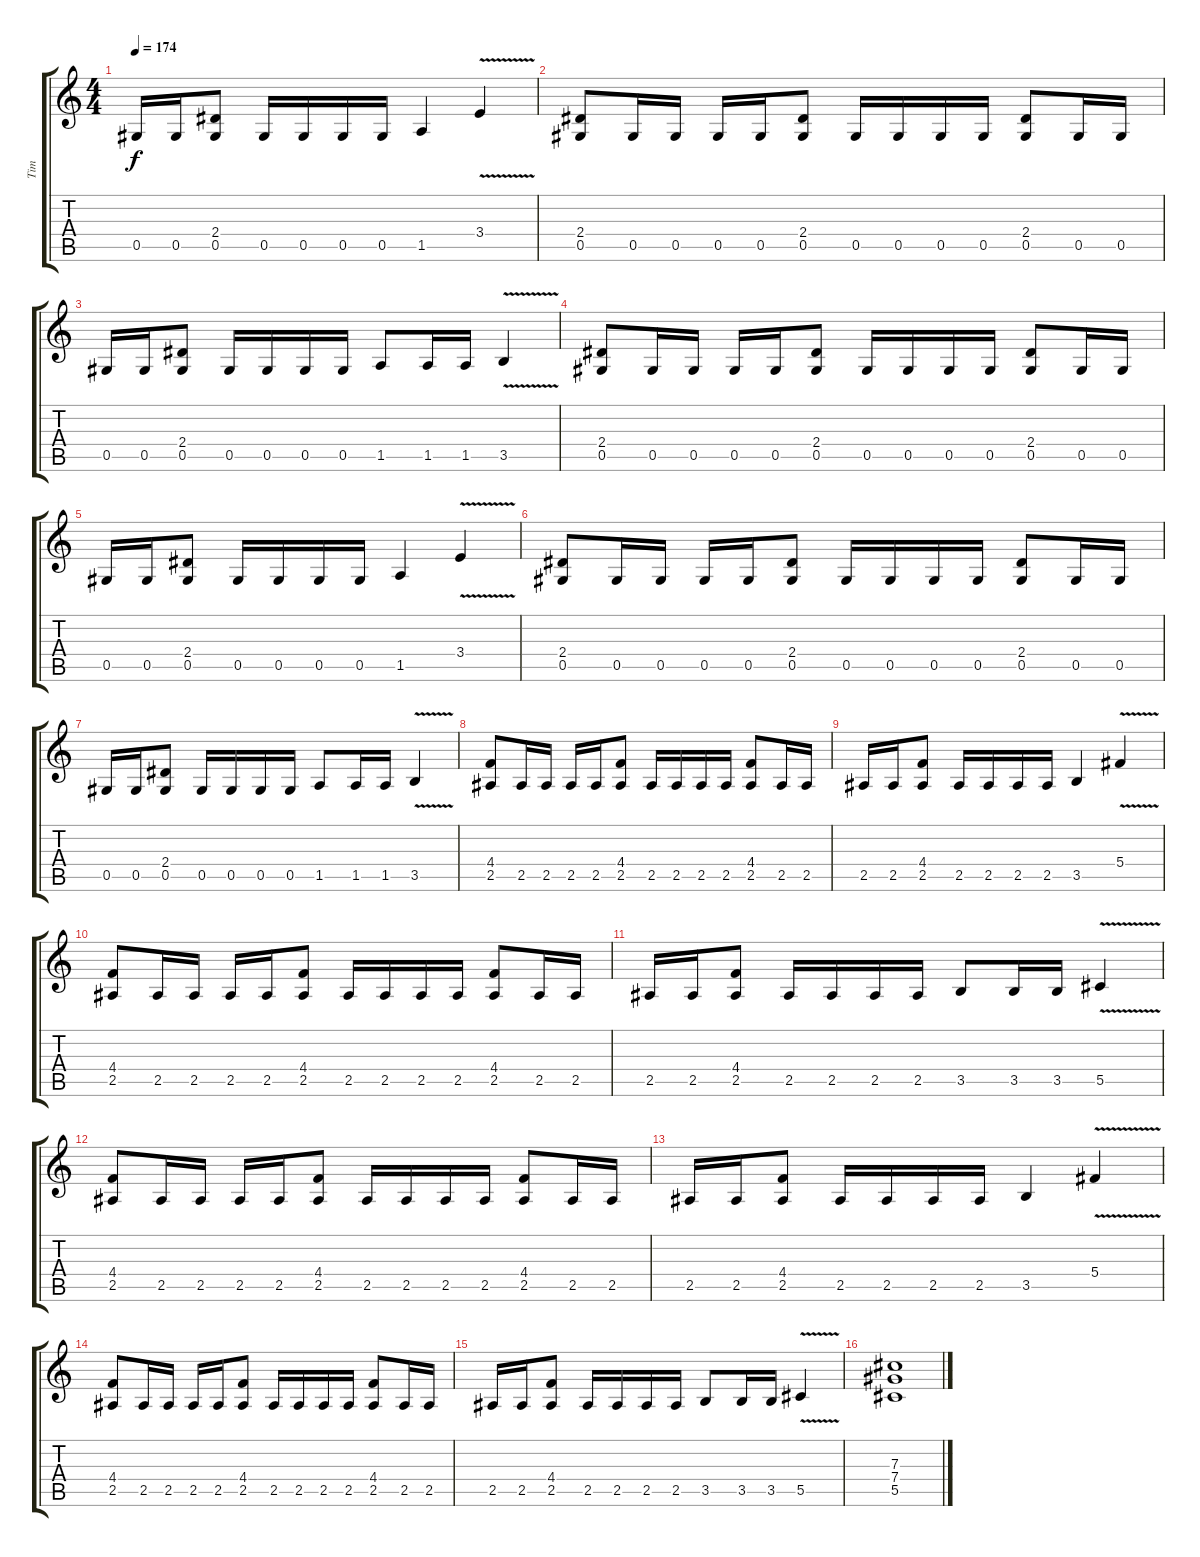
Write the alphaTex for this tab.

\track ("Tim" "Tim") {instrument overdrivenguitar}
\staff {score tabs}
\tuning (Eb4 Bb3 Gb3 Db3 Ab2 Eb2) {hide}
\ts (4 4)
\tempo 174
\clef g2
\ks c
0.5.16{dy f} 0.5.16 (2.4 0.5).8 0.5.16 0.5.16 0.5.16 0.5.16 1.5.4 3.4{v}.4 |
(2.4 0.5).8 0.5.16 0.5.16 0.5.16 0.5.16 (2.4 0.5).8 0.5.16 0.5.16 0.5.16 0.5.16 (2.4 0.5).8 0.5.16 0.5.16 |
0.5.16 0.5.16 (2.4 0.5).8 0.5.16 0.5.16 0.5.16 0.5.16 1.5.8 1.5.16 1.5.16 3.5{v}.4 |
(2.4 0.5).8 0.5.16 0.5.16 0.5.16 0.5.16 (2.4 0.5).8 0.5.16 0.5.16 0.5.16 0.5.16 (2.4 0.5).8 0.5.16 0.5.16 |
0.5.16 0.5.16 (2.4 0.5).8 0.5.16 0.5.16 0.5.16 0.5.16 1.5.4 3.4{v}.4 |
(2.4 0.5).8 0.5.16 0.5.16 0.5.16 0.5.16 (2.4 0.5).8 0.5.16 0.5.16 0.5.16 0.5.16 (2.4 0.5).8 0.5.16 0.5.16 |
0.5.16 0.5.16 (2.4 0.5).8 0.5.16 0.5.16 0.5.16 0.5.16 1.5.8 1.5.16 1.5.16 3.5{v}.4 |
(4.4 2.5).8 2.5.16 2.5.16 2.5.16 2.5.16 (4.4 2.5).8 2.5.16 2.5.16 2.5.16 2.5.16 (4.4 2.5).8 2.5.16 2.5.16 |
2.5.16 2.5.16 (4.4 2.5).8 2.5.16 2.5.16 2.5.16 2.5.16 3.5.4 5.4{v}.4 |
(4.4 2.5).8 2.5.16 2.5.16 2.5.16 2.5.16 (4.4 2.5).8 2.5.16 2.5.16 2.5.16 2.5.16 (4.4 2.5).8 2.5.16 2.5.16 |
2.5.16 2.5.16 (4.4 2.5).8 2.5.16 2.5.16 2.5.16 2.5.16 3.5.8 3.5.16 3.5.16 5.5{v}.4 |
(4.4 2.5).8 2.5.16 2.5.16 2.5.16 2.5.16 (4.4 2.5).8 2.5.16 2.5.16 2.5.16 2.5.16 (4.4 2.5).8 2.5.16 2.5.16 |
2.5.16 2.5.16 (4.4 2.5).8 2.5.16 2.5.16 2.5.16 2.5.16 3.5.4 5.4{v}.4 |
(4.4 2.5).8 2.5.16 2.5.16 2.5.16 2.5.16 (4.4 2.5).8 2.5.16 2.5.16 2.5.16 2.5.16 (4.4 2.5).8 2.5.16 2.5.16 |
2.5.16 2.5.16 (4.4 2.5).8 2.5.16 2.5.16 2.5.16 2.5.16 3.5.8 3.5.16 3.5.16 5.5{v}.4 |
(7.3 7.4 5.5).1
